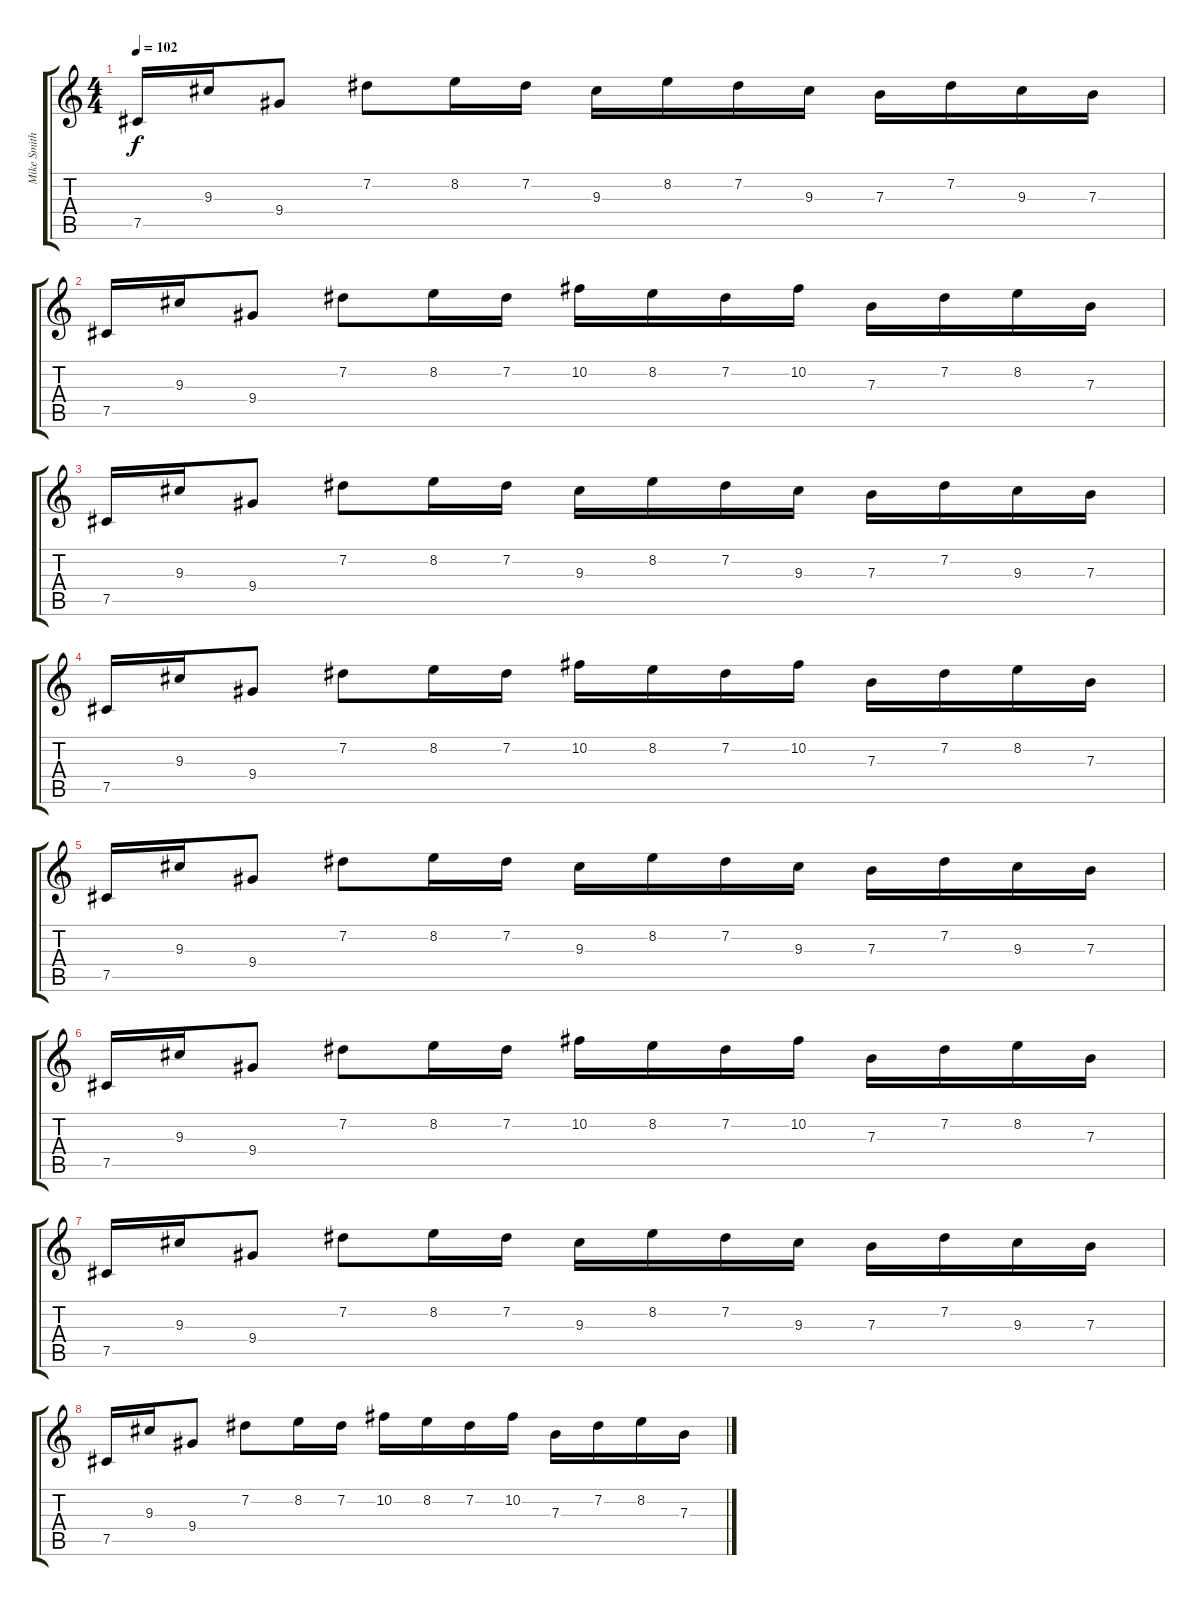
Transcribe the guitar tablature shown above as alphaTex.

\track ("Mike Smith (1st Guitar)" "Mike Smith") {instrument distortionguitar}
\staff {score tabs}
\tuning (Db4 Ab3 E3 B2 Gb2 B1) {hide}
\ts (4 4)
\tempo 102
\clef g2
\ks c
7.5.16{dy f} 9.3.16 9.4.8 7.2.8 8.2.16 7.2.16 9.3.16 8.2.16 7.2.16 9.3.16 7.3.16 7.2.16 9.3.16 7.3.16 |
7.5.16 9.3.16 9.4.8 7.2.8 8.2.16 7.2.16 10.2.16 8.2.16 7.2.16 10.2.16 7.3.16 7.2.16 8.2.16 7.3.16 |
7.5.16 9.3.16 9.4.8 7.2.8 8.2.16 7.2.16 9.3.16 8.2.16 7.2.16 9.3.16 7.3.16 7.2.16 9.3.16 7.3.16 |
7.5.16 9.3.16 9.4.8 7.2.8 8.2.16 7.2.16 10.2.16 8.2.16 7.2.16 10.2.16 7.3.16 7.2.16 8.2.16 7.3.16 |
7.5.16 9.3.16 9.4.8 7.2.8 8.2.16 7.2.16 9.3.16 8.2.16 7.2.16 9.3.16 7.3.16 7.2.16 9.3.16 7.3.16 |
7.5.16 9.3.16 9.4.8 7.2.8 8.2.16 7.2.16 10.2.16 8.2.16 7.2.16 10.2.16 7.3.16 7.2.16 8.2.16 7.3.16 |
7.5.16 9.3.16 9.4.8 7.2.8 8.2.16 7.2.16 9.3.16 8.2.16 7.2.16 9.3.16 7.3.16 7.2.16 9.3.16 7.3.16 |
7.5.16 9.3.16 9.4.8 7.2.8 8.2.16 7.2.16 10.2.16 8.2.16 7.2.16 10.2.16 7.3.16 7.2.16 8.2.16 7.3.16
